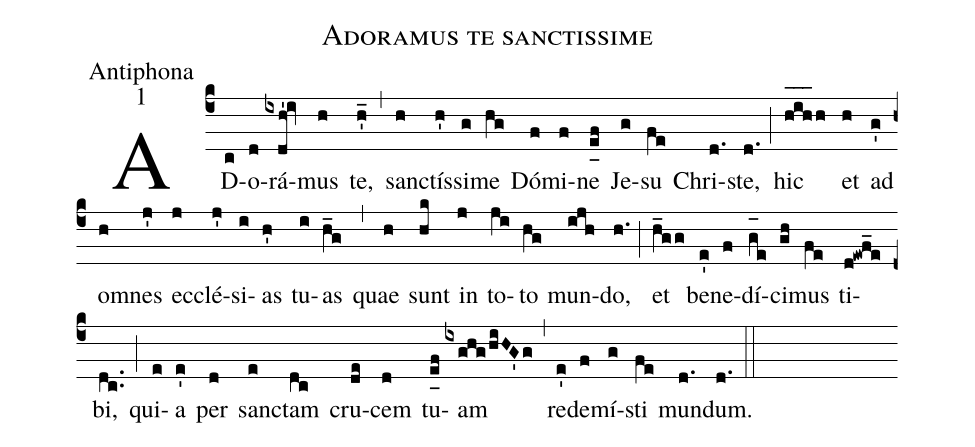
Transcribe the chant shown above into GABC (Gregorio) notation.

name:Adoramus te sanctissime;
office-part:Antiphona;
mode:1;
%%
(c4) AD(c)o(d)rá(ixdh'!iv)mus(h) te,(h'_) (,) san(h)ctís(h')si(g)me(hg) Dó(f)mi(f)ne(e_[uh:l]f) Je(g)su(fe) Chri(d.)ste,(d.) (;) hic(h_[oh:h]i_[oh:h]h_[oh:h]h) et(h) ad(g') o(h)mnes(j') ec(j)clé(j')si(i)as(h') tu(i)as(h_g) (,) quae(h) sunt(hk) in(j) to(ji)to(hg) mun(ijh)do,(h.) (;) et(h_gg) be(e')ne(f)dí(g_[oh:h]e)ci(gh)mus(fe) ti(d!ewf_e)bi,(dc..) (;) qui(e)a(e') per(d) san(e)ctam(dc) cru(de)cem(d) tu(e_[uh:l]f)am(ixghg/hiHG'g) (,) red(e')e(f)mí(g)sti(fe) mun(d.)dum.(d.) (::)
